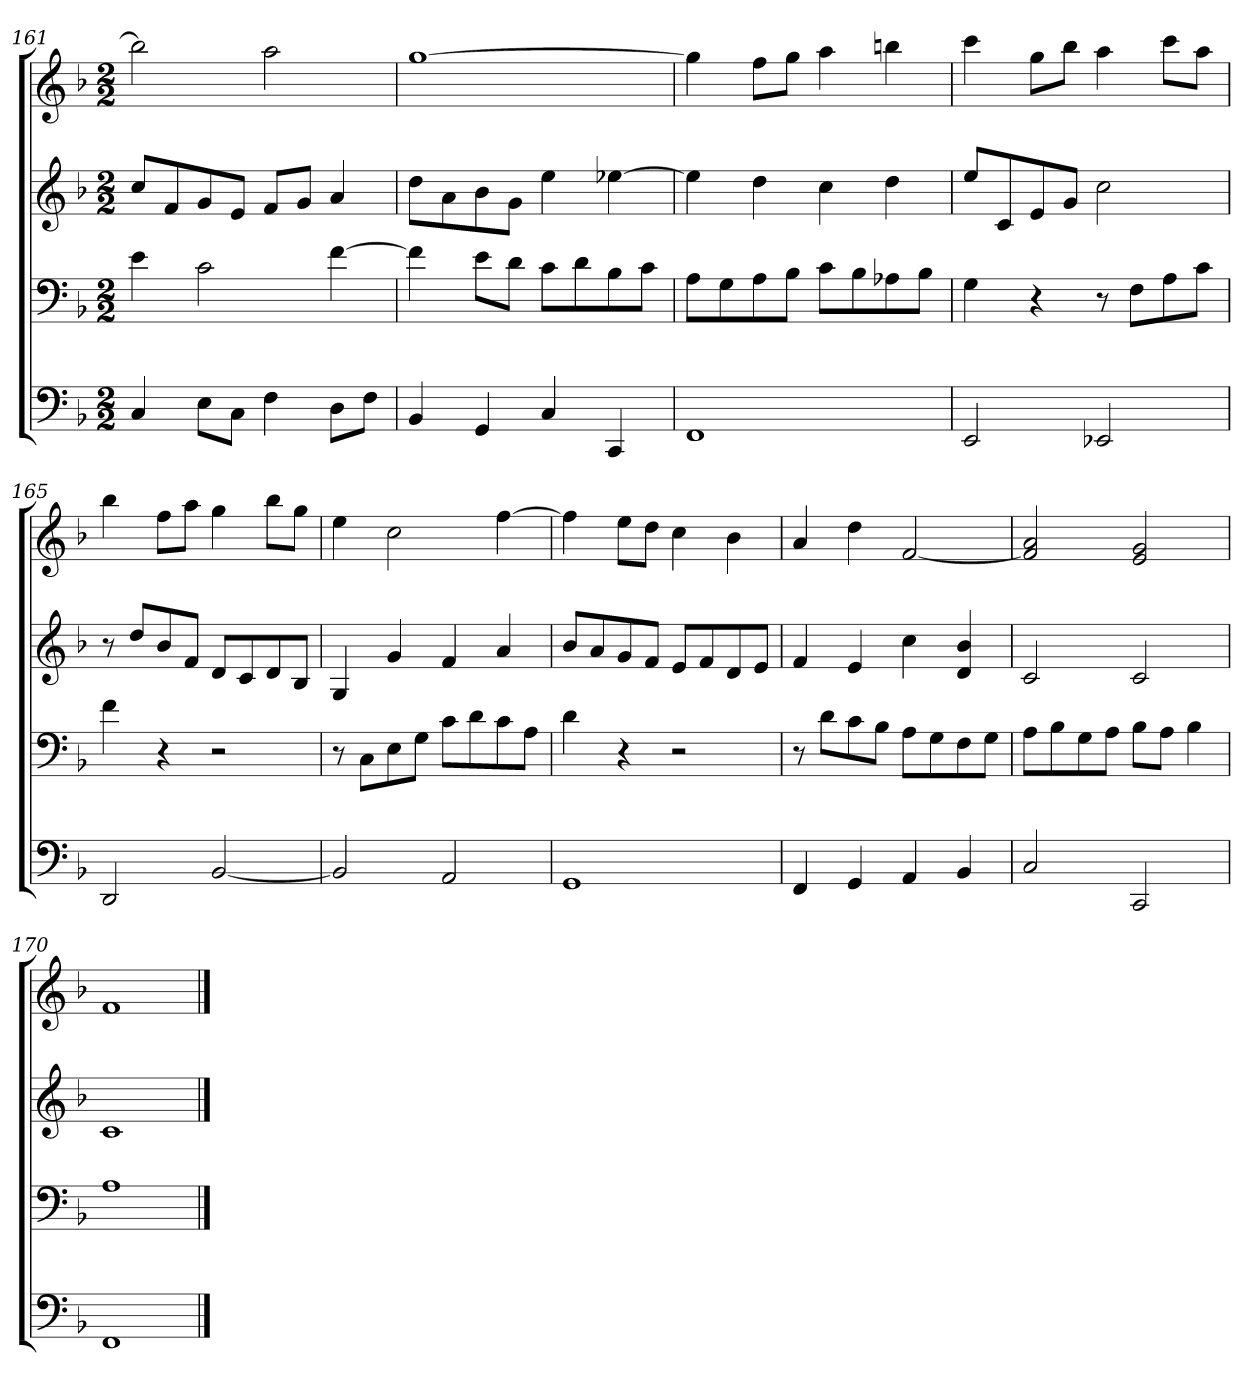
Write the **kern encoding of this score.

**kern	**kern	**kern	**kern
*part4	*part3	*part2	*part1
*staff4	*staff3	*staff2	*staff1
*k[b-]	*k[b-]	*k[b-]	*k[b-]
*M2/2	*M2/2	*M2/2	*M2/2
=161	=161	=161	=161
4C	4e	8ccL	2bb-]
.	.	8f	.
8EL	2c	8g	.
8CJ	.	8eJ	.
4F	.	8fL	2aa
.	.	8gJ	.
8DL	[4f	4a	.
8FJ	.	.	.
=162	=162	=162	=162
4BB-	4f]	8ddL	[1gg
.	.	8a	.
4GG	8eL	8b-	.
.	8dJ	8gJ	.
4C	8cL	4ee	.
.	8d	.	.
4CC	8B-	[4ee-X	.
.	8cJ	.	.
=163	=163	=163	=163
1FF	8AL	4ee-]	4gg]
.	8G	.	.
.	8A	4dd	8ffL
.	8B-J	.	8ggJ
.	8cL	4cc	4aa
.	8B-	.	.
.	8A-X	4dd	4bbn
.	8B-J	.	.
=164	=164	=164	=164
2EE	4G	8eeL	4ccc
.	.	8c	.
.	4r	8e	8ggL
.	.	8gJ	8bb-J
2EE-X	8r	2cc	4aa
.	8FL	.	.
.	8A	.	8cccL
.	8cJ	.	8aaJ
=165	=165	=165	=165
2DD	4f	8r	4bb-
.	.	8ddL	.
.	4r	8b-	8ffL
.	.	8fJ	8aaJ
[2BB-	2r	8dL	4gg
.	.	8c	.
.	.	8d	8bb-L
.	.	8B-J	8ggJ
=166	=166	=166	=166
2BB-]	8r	4G	4ee
.	8CL	.	.
.	8E	4g	2cc
.	8GJ	.	.
2AA	8cL	4f	.
.	8d	.	.
.	8c	4a	[4ff
.	8AJ	.	.
=167	=167	=167	=167
1GG	4d	8b-L	4ff]
.	.	8a	.
.	4r	8g	8eeL
.	.	8fJ	8ddJ
.	2r	8eL	4cc
.	.	8f	.
.	.	8d	4b-
.	.	8eJ	.
=168	=168	=168	=168
4FF	8r	4f	4a
.	8dL	.	.
4GG	8c	4e	4dd
.	8B-J	.	.
4AA	8AL	4cc	[2f
.	8G	.	.
4BB-	8F	4d 4b-	.
.	8GJ	.	.
=169	=169	=169	=169
2C	8AL	2c	2f] 2a
.	8B-	.	.
.	8G	.	.
.	8AJ	.	.
2CC	8B-L	2c	2e 2g
.	8AJ	.	.
.	4B-	.	.
=170	=170	=170	=170
1FF	1A	1c	1f
==	==	==	==
*-	*-	*-	*-
